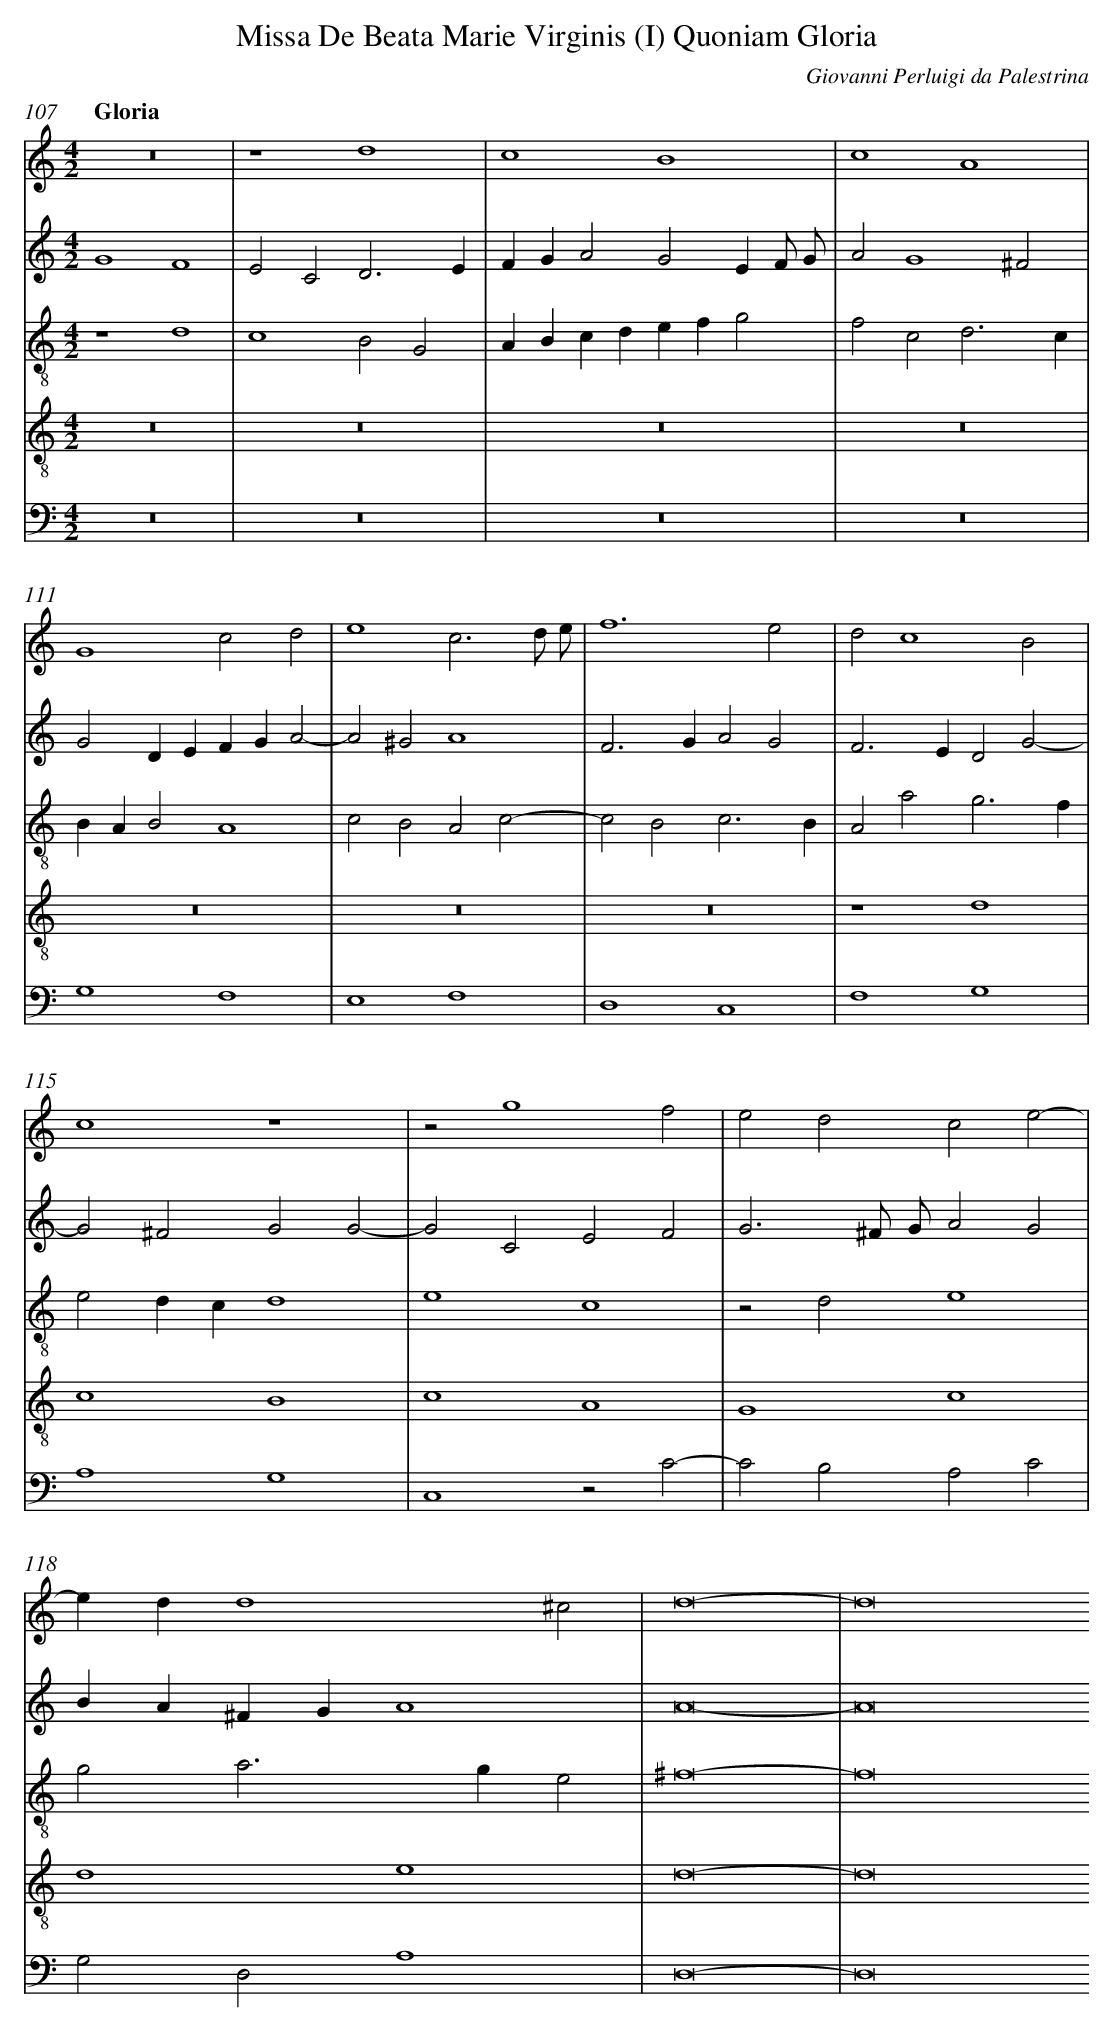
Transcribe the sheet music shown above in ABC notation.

X:1
T: Missa De Beata Marie Virginis (I) Quoniam Gloria
C: Giovanni Perluigi da Palestrina
L: 1/4
M: 4/2
Q: "Gloria"
V: 1 clef=treble
V: 2 clef=treble
V: 3 clef=treble-8
V: 4 clef=treble-8
V: 5 clef=bass
K: C
[V:1] z8 |
[V:2] G4F4 |
[V:3] z4d4 |
[V:4] z8 |
[V:5] z8 |
[V:1] z4d4 |
[V:2] E2C2D3E |
[V:3] c4B2G2 |
[V:4] z8 |
[V:5] z8 |
[V:1] c4B4 |
[V:2] FGA2G2EF/ G/ |
[V:3] ABcdefg2 |
[V:4] z8 |
[V:5] z8 |
[V:1] c4A4 |
[V:2] A2G4^F2 |
[V:3] f2c2d3c |
[V:4] z8 |
[V:5] z8 |
[V:1] G4c2d2 |
[V:2] G2DEFGA2- |
[V:3] BAB2A4 |
[V:4] z8 |
[V:5] G,4F,4 |
[V:1] e4c3d/ e/ |
[V:2] A2^G2A4 |
[V:3] c2B2A2c2- |
[V:4] z8 |
[V:5] E,4F,4 |
[V:1] f6e2 |
[V:2] F2>G2A2G2 |
[V:3] c2B2c3B |
[V:4] z8 |
[V:5] D,4C,4 |
[V:1] d2c4B2 |
[V:2] F2>E2D2G2- |
[V:3] A2a2g3f |
[V:4] z4d4 |
[V:5] F,4G,4 |
[V:1] c4z4 |
[V:2] G2^F2G2G2- |
[V:3] e2dcd4 |
[V:4] c4B4 |
[V:5] A,4G,4 |
[V:1] z2g4f2 |
[V:2] G2C2E2F2 |
[V:3] e4c4 |
[V:4] c4A4 |
[V:5] C,4z2C2- |
[V:1] e2d2c2e2- |
[V:2] G3^F/ G/A2G2 |
[V:3] z2d2e4 |
[V:4] G4c4 |
[V:5] C2B,2A,2C2 |
[V:1] edd4^c2 |
[V:2] BA^FGA4 |
[V:3] g2a2>g2e2 |
[V:4] d4e4 |
[V:5] G,2D,2A,4 |
[V:1] d8- |
[V:2] A8- |
[V:3] ^f8- |
[V:4] d8- |
[V:5] D,8- |
[V:1] d8
[V:2] A8
[V:3] f8
[V:4] d8
[V:5] D,8
